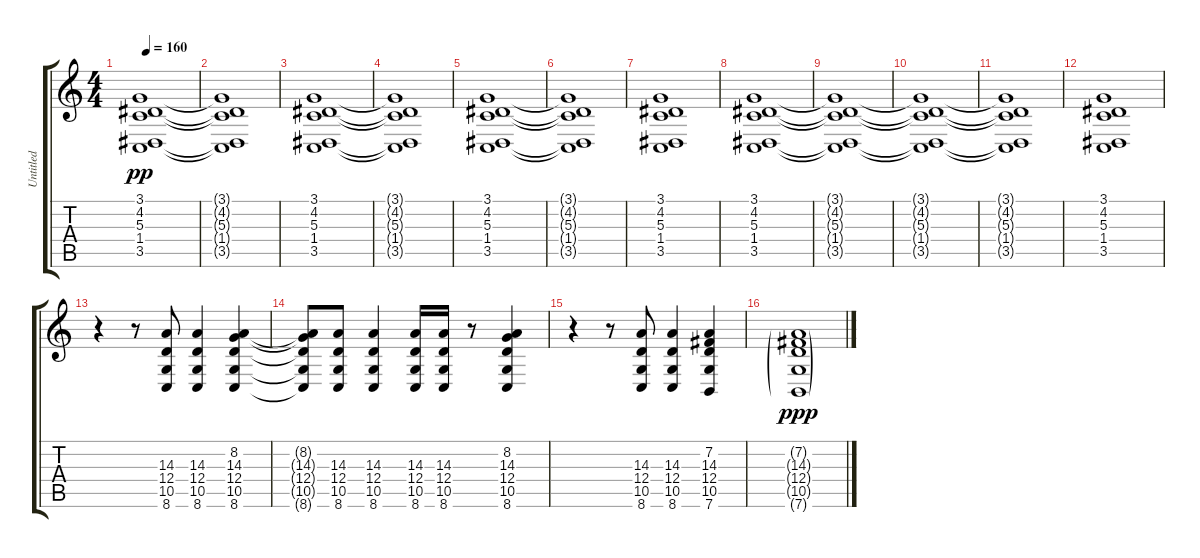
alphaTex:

\track ("Untitled" "Untitled") {instrument stringensemble2}
\staff {score tabs}
\tuning (E4 B3 G3 D3 A2 E2) {hide}
\ts (4 4)
\tempo 160
\clef g2
\ks c
(3.1 4.2 5.3 1.4 3.5).1{dy pp} |
(3.1{t} 4.2{t} 5.3{t} 1.4{t} 3.5{t}).1 |
(3.1 4.2 5.3 1.4 3.5).1 |
(3.1{t} 4.2{t} 5.3{t} 1.4{t} 3.5{t}).1 |
(3.1 4.2 5.3 1.4 3.5).1 |
(3.1{t} 4.2{t} 5.3{t} 1.4{t} 3.5{t}).1 |
(3.1 4.2 5.3 1.4 3.5).1 |
(3.1 4.2 5.3 1.4 3.5).1 |
(3.1{t} 4.2{t} 5.3{t} 1.4{t} 3.5{t}).1 |
(3.1{t} 4.2{t} 5.3{t} 1.4{t} 3.5{t}).1 |
(3.1{t} 4.2{t} 5.3{t} 1.4{t} 3.5{t}).1 |
(3.1 4.2 5.3 1.4 3.5).1 |
r.4 r.8 (14.3 12.4 10.5 8.6).8 (14.3 12.4 10.5 8.6).4 (8.2 14.3 12.4 10.5 8.6).4 |
(8.2{t} 14.3{t} 12.4{t} 10.5{t} 8.6{t}).8 (14.3 12.4 10.5 8.6).8 (14.3 12.4 10.5 8.6).4 (14.3 12.4 10.5 8.6).16 (14.3 12.4 10.5 8.6).16 r.8 (8.2 14.3 12.4 10.5 8.6).4 |
r.4 r.8 (14.3 12.4 10.5 8.6).8 (14.3 12.4 10.5 8.6).4 (7.2 14.3 12.4 10.5 7.6).4 |
(7.2{g} 14.3{g} 12.4{g} 10.5{g} 7.6{g}).1{dy ppp}
